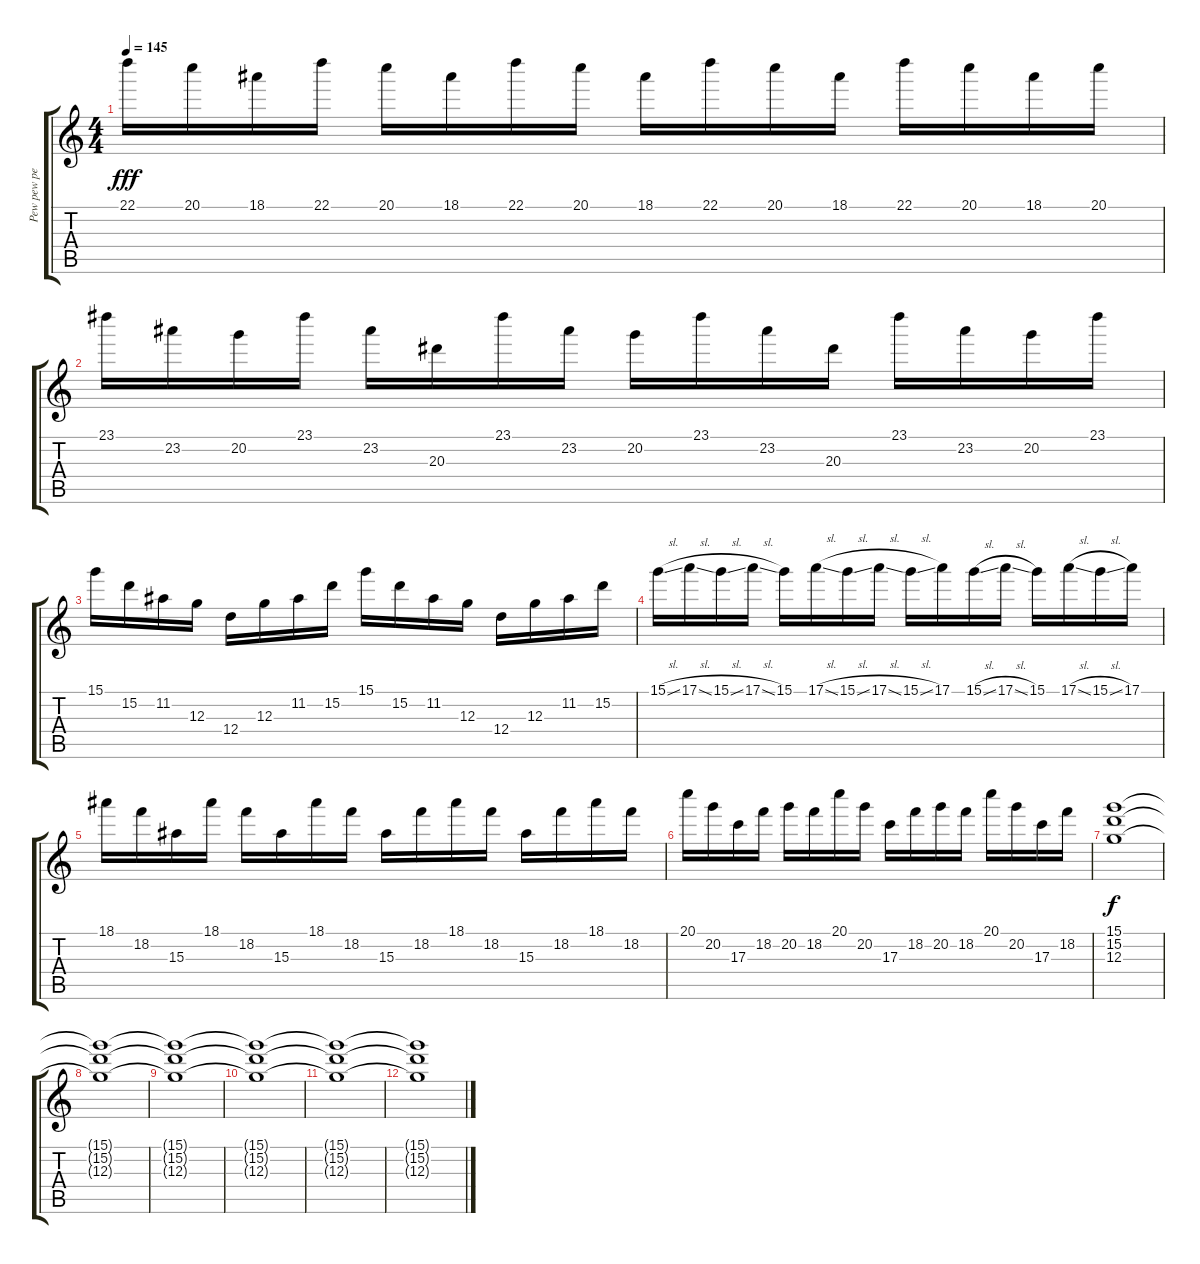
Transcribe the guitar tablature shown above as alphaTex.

\track ("Pew pew pew! its gune wave time!" "Pew pew pe") {instrument distortionguitar}
\staff {score tabs}
\tuning (E4 B3 G3 D3 A2 E2) {hide}
\ts (4 4)
\tempo 145
\clef g2
\ks c
22.1.16{dy fff} 20.1.16 18.1.16 22.1.16 20.1.16 18.1.16 22.1.16 20.1.16 18.1.16 22.1.16 20.1.16 18.1.16 22.1.16 20.1.16 18.1.16 20.1.16 |
23.1.16 23.2.16 20.2.16 23.1.16 23.2.16 20.3.16 23.1.16 23.2.16 20.2.16 23.1.16 23.2.16 20.3.16 23.1.16 23.2.16 20.2.16 23.1.16 |
15.1.16 15.2.16 11.2.16 12.3.16 12.4.16 12.3.16 11.2.16 15.2.16 15.1.16 15.2.16 11.2.16 12.3.16 12.4.16 12.3.16 11.2.16 15.2.16 |
15.1{sl}.16 17.1{sl}.16 15.1{sl}.16 17.1{sl}.16 15.1.16 17.1{sl}.16 15.1{sl}.16 17.1{sl}.16 15.1{sl}.16 17.1.16 15.1{sl}.16 17.1{sl}.16 15.1.16 17.1{sl}.16 15.1{sl}.16 17.1.16 |
18.1.16 18.2.16 15.3.16 18.1.16 18.2.16 15.3.16 18.1.16 18.2.16 15.3.16 18.2.16 18.1.16 18.2.16 15.3.16 18.2.16 18.1.16 18.2.16 |
20.1.16 20.2.16 17.3.16 18.2.16 20.2.16 18.2.16 20.1.16 20.2.16 17.3.16 18.2.16 20.2.16 18.2.16 20.1.16 20.2.16 17.3.16 18.2.16 |
(15.1 15.2 12.3).1{dy f} |
(15.1{t} 15.2{t} 12.3{t}).1 |
(15.1{t} 15.2{t} 12.3{t}).1 |
(15.1{t} 15.2{t} 12.3{t}).1 |
(15.1{t} 15.2{t} 12.3{t}).1 |
(15.1{t} 15.2{t} 12.3{t}).1
